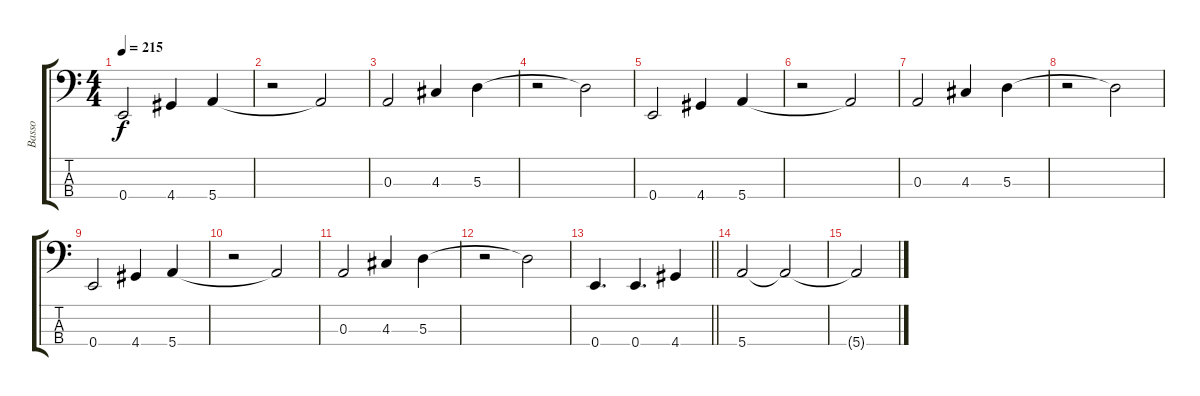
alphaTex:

\track ("Basso" "Basso") {instrument electricbassfinger}
\staff {score tabs}
\tuning (G2 D2 A1 E1) {hide}
\ts (4 4)
\tempo 215
\clef f4
\ks c
0.4.2{dy f} 4.4.4 5.4.4 |
r.2 5.4{t}.2 |
0.3.2 4.3.4 5.3.4 |
r.2 5.3{t}.2 |
0.4.2 4.4.4 5.4.4 |
r.2 5.4{t}.2 |
0.3.2 4.3.4 5.3.4 |
r.2 5.3{t}.2 |
0.4.2 4.4.4 5.4.4 |
r.2 5.4{t}.2 |
0.3.2 4.3.4 5.3.4 |
r.2 5.3{t}.2 |
\barLineRight lightlight
0.4.4{d} 0.4.4{d} 4.4.4 |
5.4.2 5.4{t}.2 |
5.4{t}.2
